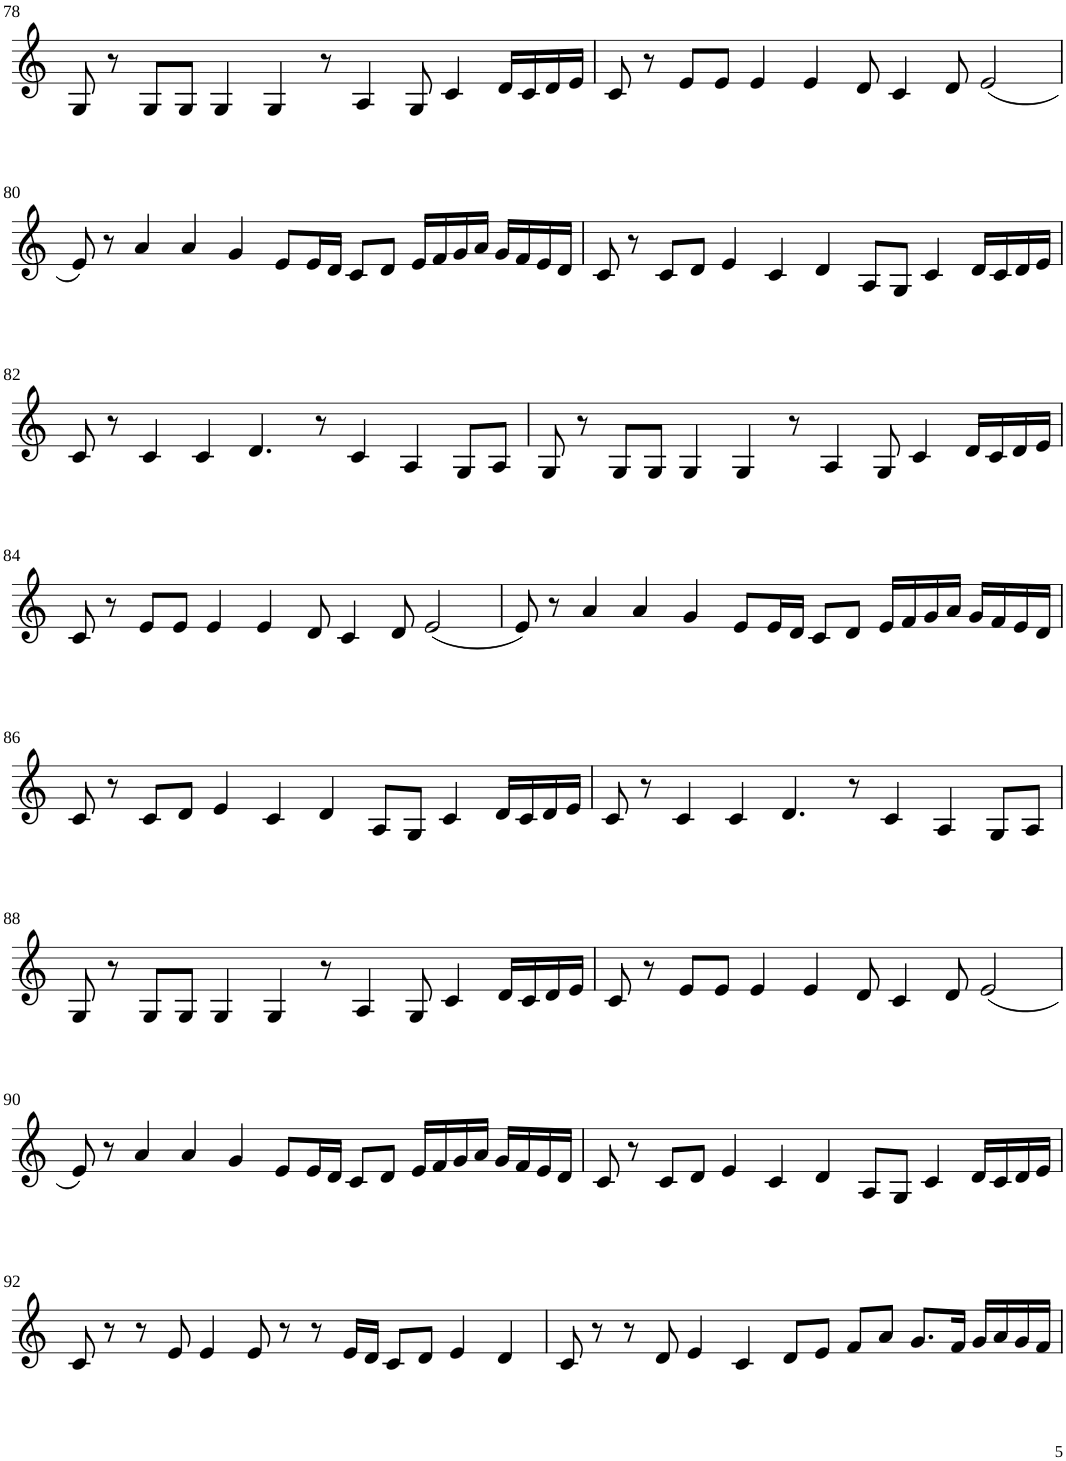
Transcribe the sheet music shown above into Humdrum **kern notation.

**kern
*part1
*staff1
*I"Violin
!!LO:PB:g=z
*clefG2
*k[]
*M8/4
=78
8G/
8r
8G/L
8G/J
4G/
4G/
8r
4A/
8G/
4c/
16d/LL
16c/
16d/
16e/JJ
=79
8c/
8r
8e/L
8e/J
4e/
4e/
8d/
4c/
8d/
(2e/
!!LO:LB:g=z
=80
8e/)
8r
4a/
4a/
4g/
8e/L
16e/L
16d/JJ
8c/L
8d/J
16e/LL
16f/
16g/
16a/JJ
16g/LL
16f/
16e/
16d/JJ
=81
8c/
8r
8c/L
8d/J
4e/
4c/
4d/
8A/L
8G/J
4c/
16d/LL
16c/
16d/
16e/JJ
!!LO:LB:g=z
=82
8c/
8r
4c/
4c/
4.d/
8r
4c/
4A/
8G/L
8A/J
=83
8G/
8r
8G/L
8G/J
4G/
4G/
8r
4A/
8G/
4c/
16d/LL
16c/
16d/
16e/JJ
!!LO:LB:g=z
=84
8c/
8r
8e/L
8e/J
4e/
4e/
8d/
4c/
8d/
(2e/
=85
8e/)
8r
4a/
4a/
4g/
8e/L
16e/L
16d/JJ
8c/L
8d/J
16e/LL
16f/
16g/
16a/JJ
16g/LL
16f/
16e/
16d/JJ
!!LO:LB:g=z
=86
8c/
8r
8c/L
8d/J
4e/
4c/
4d/
8A/L
8G/J
4c/
16d/LL
16c/
16d/
16e/JJ
=87
8c/
8r
4c/
4c/
4.d/
8r
4c/
4A/
8G/L
8A/J
!!LO:LB:g=z
=88
8G/
8r
8G/L
8G/J
4G/
4G/
8r
4A/
8G/
4c/
16d/LL
16c/
16d/
16e/JJ
=89
8c/
8r
8e/L
8e/J
4e/
4e/
8d/
4c/
8d/
(2e/
!!LO:LB:g=z
=90
8e/)
8r
4a/
4a/
4g/
8e/L
16e/L
16d/JJ
8c/L
8d/J
16e/LL
16f/
16g/
16a/JJ
16g/LL
16f/
16e/
16d/JJ
=91
8c/
8r
8c/L
8d/J
4e/
4c/
4d/
8A/L
8G/J
4c/
16d/LL
16c/
16d/
16e/JJ
!!LO:LB:g=z
=92
8c/
8r
8r
8e/
4e/
8e/
8r
8r
16e/LL
16d/JJ
8c/L
8d/J
4e/
4d/
=93
8c/
8r
8r
8d/
4e/
4c/
8d/L
8e/J
8f/L
8a/J
8.g/L
16f/Jk
16g/LL
16a/
16g/
16f/JJ
=
*-
